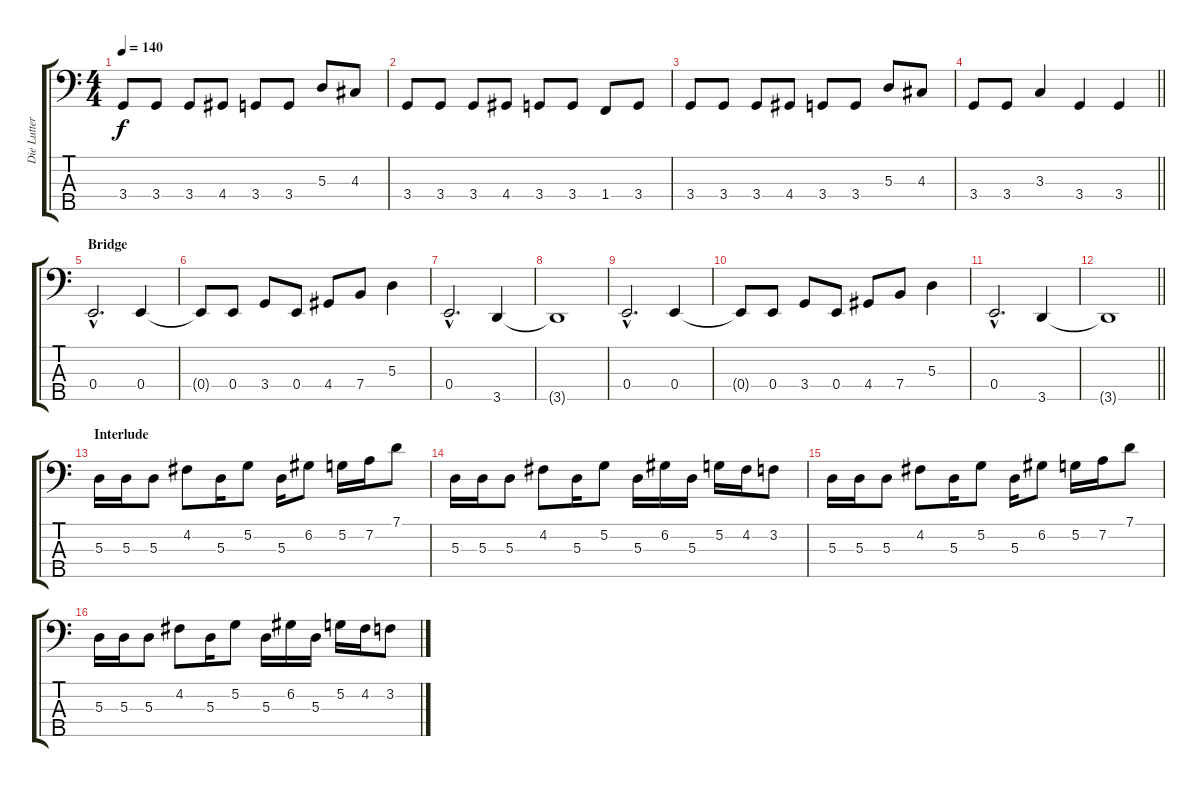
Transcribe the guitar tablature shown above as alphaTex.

\track ("Die Lutter" "Die Lutter") {instrument electricbasspick}
\staff {score tabs}
\tuning (G2 D2 A1 E1 B0) {hide}
\ts (4 4)
\tempo 140
\clef f4
\ks c
3.4.8{dy f} 3.4.8 3.4.8 4.4.8 3.4.8 3.4.8 5.3.8 4.3.8 |
3.4.8 3.4.8 3.4.8 4.4.8 3.4.8 3.4.8 1.4.8 3.4.8 |
3.4.8 3.4.8 3.4.8 4.4.8 3.4.8 3.4.8 5.3.8 4.3.8 |
\barLineRight lightlight
3.4.8 3.4.8 3.3.4 3.4.4 3.4.4 |
\section ("" "Bridge")
0.4{hac}.2{d} 0.4.4 |
0.4{t}.8 0.4.8 3.4.8 0.4.8 4.4.8 7.4.8 5.3.4 |
0.4{hac}.2{d} 3.5.4 |
3.5{t}.1 |
0.4{hac}.2{d} 0.4.4 |
0.4{t}.8 0.4.8 3.4.8 0.4.8 4.4.8 7.4.8 5.3.4 |
0.4{hac}.2{d} 3.5.4 |
\barLineRight lightlight
3.5{t}.1 |
\section ("" "Interlude")
5.3.16 5.3.16 5.3.8 4.2.8 5.3.16 5.2.8 5.3.16 6.2.8 5.2.16 7.2.16 7.1.8 |
5.3.16 5.3.16 5.3.8 4.2.8 5.3.16 5.2.8 5.3.16 6.2.16 5.3.16 5.2.16 4.2.16 3.2.8 |
5.3.16 5.3.16 5.3.8 4.2.8 5.3.16 5.2.8 5.3.16 6.2.8 5.2.16 7.2.16 7.1.8 |
5.3.16 5.3.16 5.3.8 4.2.8 5.3.16 5.2.8 5.3.16 6.2.16 5.3.16 5.2.16 4.2.16 3.2.8
